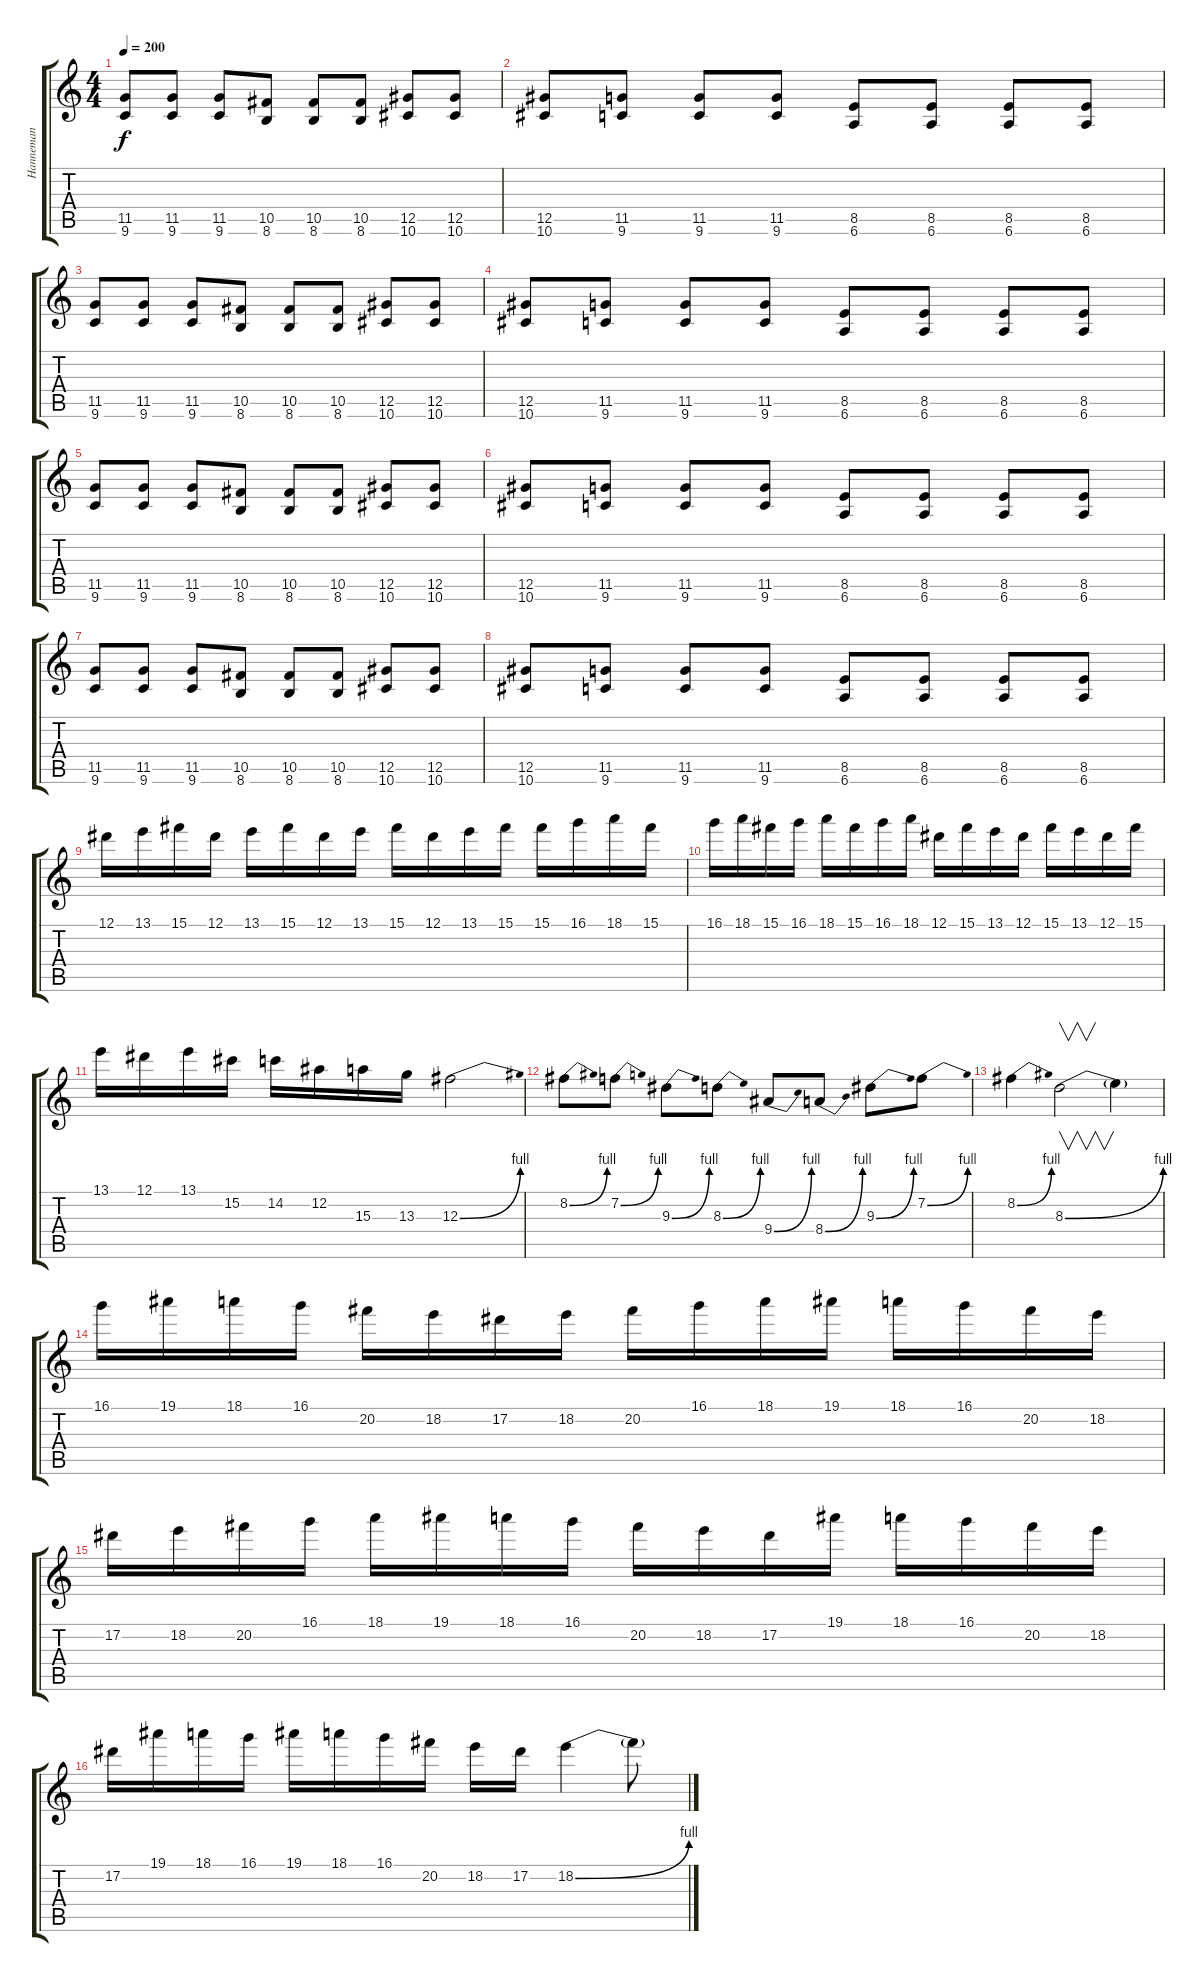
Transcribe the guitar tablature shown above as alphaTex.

\track ("Hanneman" "Hanneman") {instrument distortionguitar}
\staff {score tabs}
\tuning (Eb4 Bb3 Gb3 Db3 Ab2 Eb2) {hide}
\ts (4 4)
\tempo 200
\clef g2
\ks c
(11.5 9.6).8{dy f} (11.5 9.6).8 (11.5 9.6).8 (10.5 8.6).8 (10.5 8.6).8 (10.5 8.6).8 (12.5 10.6).8 (12.5 10.6).8 |
(12.5 10.6).8 (11.5 9.6).8 (11.5 9.6).8 (11.5 9.6).8 (8.5 6.6).8 (8.5 6.6).8 (8.5 6.6).8 (8.5 6.6).8 |
(11.5 9.6).8 (11.5 9.6).8 (11.5 9.6).8 (10.5 8.6).8 (10.5 8.6).8 (10.5 8.6).8 (12.5 10.6).8 (12.5 10.6).8 |
(12.5 10.6).8 (11.5 9.6).8 (11.5 9.6).8 (11.5 9.6).8 (8.5 6.6).8 (8.5 6.6).8 (8.5 6.6).8 (8.5 6.6).8 |
(11.5 9.6).8 (11.5 9.6).8 (11.5 9.6).8 (10.5 8.6).8 (10.5 8.6).8 (10.5 8.6).8 (12.5 10.6).8 (12.5 10.6).8 |
(12.5 10.6).8 (11.5 9.6).8 (11.5 9.6).8 (11.5 9.6).8 (8.5 6.6).8 (8.5 6.6).8 (8.5 6.6).8 (8.5 6.6).8 |
(11.5 9.6).8 (11.5 9.6).8 (11.5 9.6).8 (10.5 8.6).8 (10.5 8.6).8 (10.5 8.6).8 (12.5 10.6).8 (12.5 10.6).8 |
(12.5 10.6).8 (11.5 9.6).8 (11.5 9.6).8 (11.5 9.6).8 (8.5 6.6).8 (8.5 6.6).8 (8.5 6.6).8 (8.5 6.6).8 |
12.1.16 13.1.16 15.1.16 12.1.16 13.1.16 15.1.16 12.1.16 13.1.16 15.1.16 12.1.16 13.1.16 15.1.16 15.1.16 16.1.16 18.1.16 15.1.16 |
16.1.16 18.1.16 15.1.16 16.1.16 18.1.16 15.1.16 16.1.16 18.1.16 12.1.16 15.1.16 13.1.16 12.1.16 15.1.16 13.1.16 12.1.16 15.1.16 |
13.1.16 12.1.16 13.1.16 15.2.16 14.2.16 12.2.16 15.3.16 13.3.16 12.3{be (bend 0 0 60 4)}.2 |
8.2{be (bend 0 0 60 4)}.8 7.2{be (bend 0 0 60 4)}.8 9.3{be (bend 0 0 60 4)}.8 8.3{be (bend 0 0 60 4)}.8 9.4{be (bend 0 0 60 4)}.8 8.4{be (bend 0 0 60 4)}.8 9.3{be (bend 0 0 60 4)}.8 7.2{be (bend 0 0 60 4)}.8 |
8.2{be (bend 0 0 60 4)}.4 8.3{be (bend 0 0 60 4)}.2{v} 8.3{t}.4 |
16.1.16 19.1.16 18.1.16 16.1.16 20.2.16 18.2.16 17.2.16 18.2.16 20.2.16 16.1.16 18.1.16 19.1.16 18.1.16 16.1.16 20.2.16 18.2.16 |
17.2.16 18.2.16 20.2.16 16.1.16 18.1.16 19.1.16 18.1.16 16.1.16 20.2.16 18.2.16 17.2.16 19.1.16 18.1.16 16.1.16 20.2.16 18.2.16 |
17.2.16 19.1.16 18.1.16 16.1.16 19.1.16 18.1.16 16.1.16 20.2.16 18.2.16 17.2.16 18.2{be (bend 0 0 60 4)}.4 18.2{t}.8
